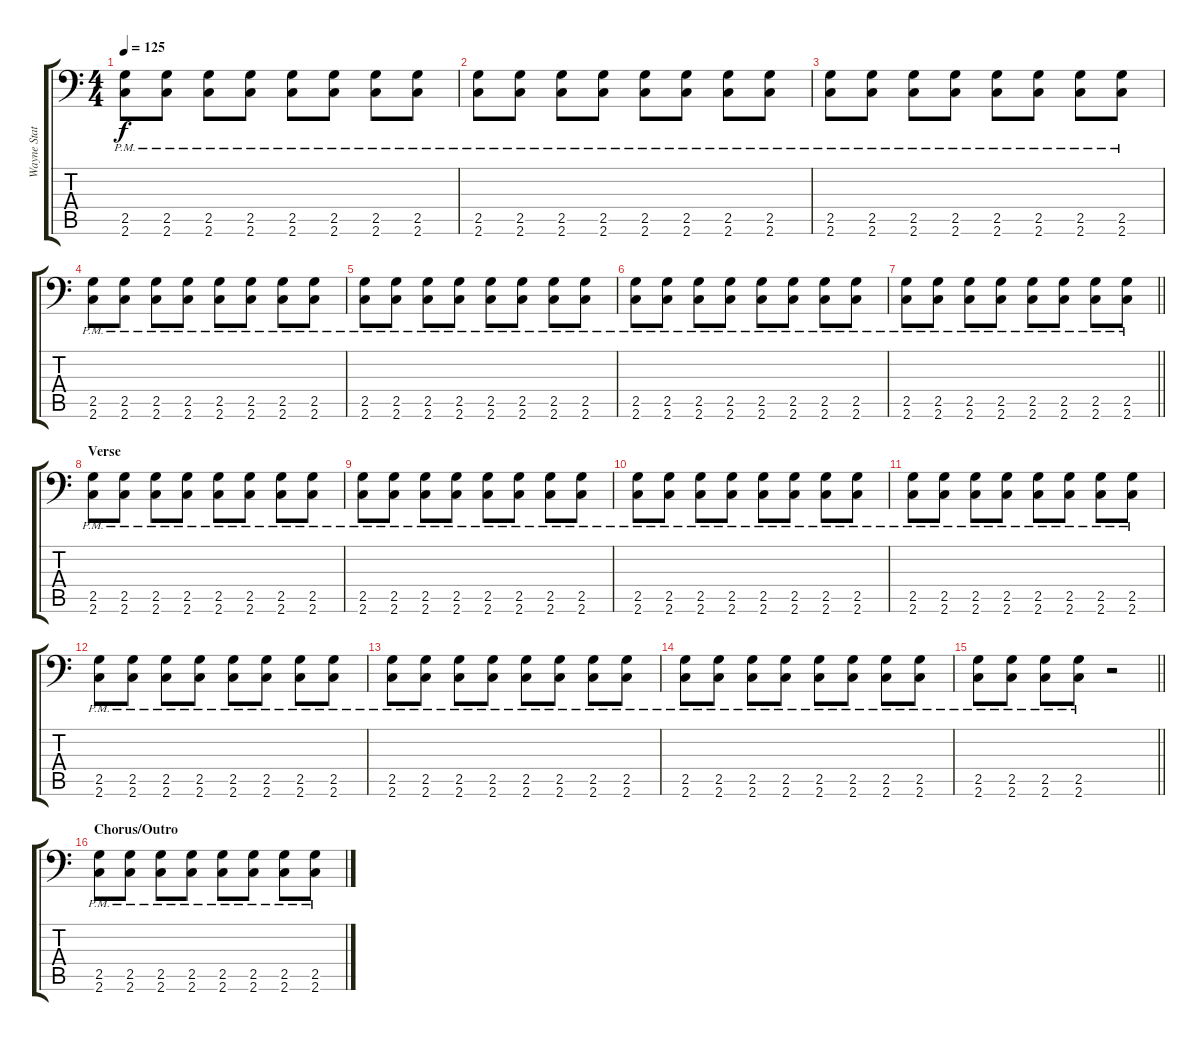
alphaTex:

\track ("Wayne Static" "Wayne Stat") {instrument distortionguitar}
\staff {score tabs}
\tuning (C4 G3 Eb3 Bb2 F2 Bb1) {hide}
\ts (4 4)
\tempo 125
\clef f4
\ks c
(2.5{pm} 2.6{pm}).8{dy f} (2.5{pm} 2.6{pm}).8 (2.5{pm} 2.6{pm}).8 (2.5{pm} 2.6{pm}).8 (2.5{pm} 2.6{pm}).8 (2.5{pm} 2.6{pm}).8 (2.5{pm} 2.6{pm}).8 (2.5{pm} 2.6{pm}).8 |
(2.5{pm} 2.6{pm}).8 (2.5{pm} 2.6{pm}).8 (2.5{pm} 2.6{pm}).8 (2.5{pm} 2.6{pm}).8 (2.5{pm} 2.6{pm}).8 (2.5{pm} 2.6{pm}).8 (2.5{pm} 2.6{pm}).8 (2.5{pm} 2.6{pm}).8 |
(2.5{pm} 2.6{pm}).8 (2.5{pm} 2.6{pm}).8 (2.5{pm} 2.6{pm}).8 (2.5{pm} 2.6{pm}).8 (2.5{pm} 2.6{pm}).8 (2.5{pm} 2.6{pm}).8 (2.5{pm} 2.6{pm}).8 (2.5{pm} 2.6{pm}).8 |
(2.5{pm} 2.6{pm}).8 (2.5{pm} 2.6{pm}).8 (2.5{pm} 2.6{pm}).8 (2.5{pm} 2.6{pm}).8 (2.5{pm} 2.6{pm}).8 (2.5{pm} 2.6{pm}).8 (2.5{pm} 2.6{pm}).8 (2.5{pm} 2.6{pm}).8 |
(2.5{pm} 2.6{pm}).8 (2.5{pm} 2.6{pm}).8 (2.5{pm} 2.6{pm}).8 (2.5{pm} 2.6{pm}).8 (2.5{pm} 2.6{pm}).8 (2.5{pm} 2.6{pm}).8 (2.5{pm} 2.6{pm}).8 (2.5{pm} 2.6{pm}).8 |
(2.5{pm} 2.6{pm}).8 (2.5{pm} 2.6{pm}).8 (2.5{pm} 2.6{pm}).8 (2.5{pm} 2.6{pm}).8 (2.5{pm} 2.6{pm}).8 (2.5{pm} 2.6{pm}).8 (2.5{pm} 2.6{pm}).8 (2.5{pm} 2.6{pm}).8 |
\barLineRight lightlight
(2.5{pm} 2.6{pm}).8 (2.5{pm} 2.6{pm}).8 (2.5{pm} 2.6{pm}).8 (2.5{pm} 2.6{pm}).8 (2.5{pm} 2.6{pm}).8 (2.5{pm} 2.6{pm}).8 (2.5{pm} 2.6{pm}).8 (2.5{pm} 2.6{pm}).8 |
\section ("" "Verse")
(2.5{pm} 2.6{pm}).8{volume 8} (2.5{pm} 2.6{pm}).8 (2.5{pm} 2.6{pm}).8 (2.5{pm} 2.6{pm}).8 (2.5{pm} 2.6{pm}).8 (2.5{pm} 2.6{pm}).8 (2.5{pm} 2.6{pm}).8 (2.5{pm} 2.6{pm}).8 |
(2.5{pm} 2.6{pm}).8 (2.5{pm} 2.6{pm}).8 (2.5{pm} 2.6{pm}).8 (2.5{pm} 2.6{pm}).8 (2.5{pm} 2.6{pm}).8 (2.5{pm} 2.6{pm}).8 (2.5{pm} 2.6{pm}).8 (2.5{pm} 2.6{pm}).8 |
(2.5{pm} 2.6{pm}).8 (2.5{pm} 2.6{pm}).8 (2.5{pm} 2.6{pm}).8 (2.5{pm} 2.6{pm}).8 (2.5{pm} 2.6{pm}).8 (2.5{pm} 2.6{pm}).8 (2.5{pm} 2.6{pm}).8 (2.5{pm} 2.6{pm}).8 |
(2.5{pm} 2.6{pm}).8 (2.5{pm} 2.6{pm}).8 (2.5{pm} 2.6{pm}).8 (2.5{pm} 2.6{pm}).8 (2.5{pm} 2.6{pm}).8 (2.5{pm} 2.6{pm}).8 (2.5{pm} 2.6{pm}).8 (2.5{pm} 2.6{pm}).8 |
(2.5{pm} 2.6{pm}).8 (2.5{pm} 2.6{pm}).8 (2.5{pm} 2.6{pm}).8 (2.5{pm} 2.6{pm}).8 (2.5{pm} 2.6{pm}).8 (2.5{pm} 2.6{pm}).8 (2.5{pm} 2.6{pm}).8 (2.5{pm} 2.6{pm}).8 |
(2.5{pm} 2.6{pm}).8 (2.5{pm} 2.6{pm}).8 (2.5{pm} 2.6{pm}).8 (2.5{pm} 2.6{pm}).8 (2.5{pm} 2.6{pm}).8 (2.5{pm} 2.6{pm}).8 (2.5{pm} 2.6{pm}).8 (2.5{pm} 2.6{pm}).8 |
(2.5{pm} 2.6{pm}).8 (2.5{pm} 2.6{pm}).8 (2.5{pm} 2.6{pm}).8 (2.5{pm} 2.6{pm}).8 (2.5{pm} 2.6{pm}).8 (2.5{pm} 2.6{pm}).8 (2.5{pm} 2.6{pm}).8 (2.5{pm} 2.6{pm}).8 |
\barLineRight lightlight
(2.5{pm} 2.6{pm}).8 (2.5{pm} 2.6{pm}).8 (2.5{pm} 2.6{pm}).8 (2.5{pm} 2.6{pm}).8 r.2 |
\section ("" "Chorus/Outro")
(2.5{pm} 2.6{pm}).8 (2.5{pm} 2.6{pm}).8 (2.5{pm} 2.6{pm}).8 (2.5{pm} 2.6{pm}).8 (2.5{pm} 2.6{pm}).8 (2.5{pm} 2.6{pm}).8 (2.5{pm} 2.6{pm}).8 (2.5{pm} 2.6{pm}).8
